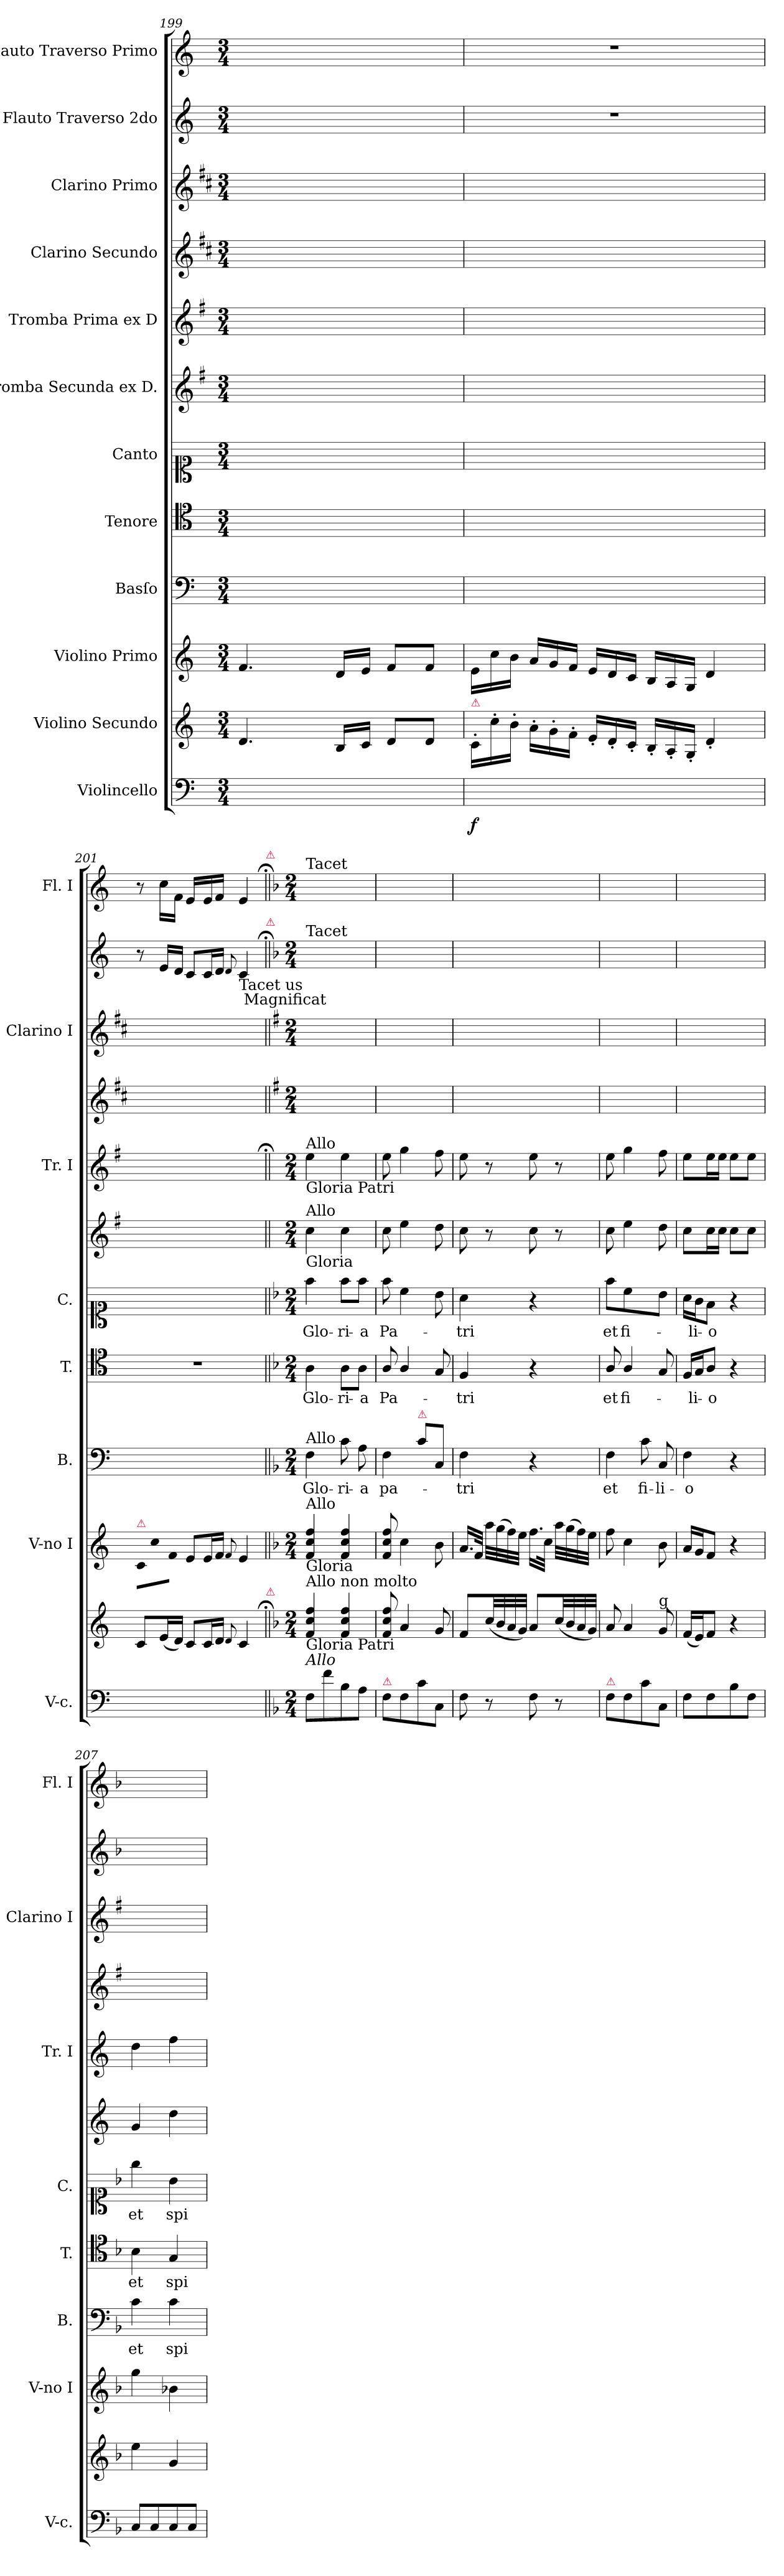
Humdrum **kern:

**kern	**dynam	**kern	**kern	**kern	**text	**kern	**text	**kern	**text	**kern	**kern	**kern	**kern	**kern	**kern
*part12	*part12	*part11	*part10	*part9	*part9	*part8	*part8	*part7	*part7	*part6	*part5	*part4	*part3	*part2	*part1
*staff12	*staff12	*staff11	*staff10	*staff9	*staff9	*staff8	*staff8	*staff7	*staff7	*staff6	*staff5	*staff4	*staff3	*staff2	*staff1
*I"Violincello	*	*I"Violino Secundo	*I"Violino Primo	*I"Basſo	*	*I"Tenore	*	*I"Canto	*	*I"Tromba Secunda ex D.	*I"Tromba Prima ex D	*I"Clarino Secundo	*I"Clarino Primo	*I"Flauto Traverso 2do	*I"Flauto Traverso Primo
*I'V-c.	*	*	*I'V-no I	*I'B.	*	*I'T.	*	*I'C.	*	*	*I'Tr. I	*	*I'Clarino I	*	*I'Fl. I
*clefF4	*	*clefG2	*clefG2	*clefF4	*	*clefC4	*	*clefC1	*	*clefG2	*clefG2	*clefG2	*clefG2	*clefG2	*clefG2
*	*	*	*	*	*	*	*	*	*	*ITrd4c7	*ITrd4c7	*ITrd1c2	*ITrd1c2	*	*
*k[]	*	*k[]	*k[]	*k[]	*	*k[]	*	*k[]	*	*k[]	*k[]	*k[]	*k[]	*k[]	*k[]
*M3/4	*	*M3/4	*M3/4	*M3/4	*	*M3/4	*	*M3/4	*	*M3/4	*M3/4	*M3/4	*M3/4	*M3/4	*M3/4
=199	=199	=199	=199	=199	=199	=199	=199	=199	=199	=199	=199	=199	=199	=199	=199
4GG/yy	.	4.d/	4.f/	2.ryy	.	2.ryy	.	2.ryy	.	2.ryy	2.ryy	2.ryy	2.ryy	2.ryy	2.ryy
4G\yy	.	.	.	.	.	.	.	.	.	.	.	.	.	.	.
.	.	16B/LL	16d/LL	.	.	.	.	.	.	.	.	.	.	.	.
.	.	16c/JJ	16e/JJ	.	.	.	.	.	.	.	.	.	.	.	.
4GG/yy	.	8d/L	8f/L	.	.	.	.	.	.	.	.	.	.	.	.
.	.	8d/J	8f/J	.	.	.	.	.	.	.	.	.	.	.	.
=200	=200	=200	=200	=200	=200	=200	=200	=200	=200	=200	=200	=200	=200	=200	=200
*	*	*Xtuplet	*Xtuplet	*	*	*	*	*	*	*	*	*	*	*	*
!	!	!LO:TX:a:color=crimson:t=⚠	!	!	!	!	!	!	!	!	!	!	!	!	!
8C\Lyy	f	24c'/LL	24e/LL	2.ryy	.	2.ryy	.	2.ryy	.	2.ryy	2.ryy	2.ryy	2.ryy	2.r	2.r
.	.	24cc'>\	24cc\	.	.	.	.	.	.	.	.	.	.	.	.
.	.	24b'>\JJ	24b\JJ	.	.	.	.	.	.	.	.	.	.	.	.
8F\Jyy	.	24a'\LL	24a/LL	.	.	.	.	.	.	.	.	.	.	.	.
.	.	24g'\	24g/	.	.	.	.	.	.	.	.	.	.	.	.
.	.	24f'\JJ	24f/JJ	.	.	.	.	.	.	.	.	.	.	.	.
4G\yy	.	24e'/LL	24e/LL	.	.	.	.	.	.	.	.	.	.	.	.
.	.	24d'/	24d/	.	.	.	.	.	.	.	.	.	.	.	.
.	.	24c'/JJ	24c/JJ	.	.	.	.	.	.	.	.	.	.	.	.
.	.	24B'/LL	24B/LL	.	.	.	.	.	.	.	.	.	.	.	.
.	.	24A'/	24A/	.	.	.	.	.	.	.	.	.	.	.	.
.	.	24G'/JJ	24G/JJ	.	.	.	.	.	.	.	.	.	.	.	.
4GG/yy	.	4d'/	4d/	.	.	.	.	.	.	.	.	.	.	.	.
=201	=201	=201	=201	=201	=201	=201	=201	=201	=201	=201	=201	=201	=201	=201	=201
!	!	!	!LO:TX:a:color=crimson:t=⚠	!	!	!	!	!	!	!	!	!	!	!	!
!	!	!	!LO:N:vis=16	!	!	!	!	!	!	!	!	!	!	!	!
4C/yy	.	8c/L	12c/LL	2.ryy	.	2.r	.	2.ryy	.	2.ryy	2.ryy	2.ryy	2.ryy	8r	8r
!	!	!	!LO:N:vis=16	!	!	!	!	!	!	!	!	!	!	!	!
.	.	.	12cc\	.	.	.	.	.	.	.	.	.	.	.	.
.	.	(16e/L	.	.	.	.	.	.	.	.	.	.	.	16e/LL	16cc\LL
!	!	!	!LO:N:vis=16	!	!	!	!	!	!	!	!	!	!	!	!
.	.	.	12f\JJ	.	.	.	.	.	.	.	.	.	.	.	.
.	.	16d/JJ)	.	.	.	.	.	.	.	.	.	.	.	16d/JJ	16f\JJ
!	!	!	!	!	!	!	!	!	!	!	!	!	!	!	!LO:N:vis=16
4ryy	.	8c/L	8e/L	.	.	.	.	.	.	.	.	.	.	8c/L	8e/LL
.	.	16c/L	16e/L	.	.	.	.	.	.	.	.	.	.	16c/L	16e/
.	.	16d/JJ	16f/JJ	.	.	.	.	.	.	.	.	.	.	16d/JJ	16f/JJ
.	.	8qqd/	8qqf/	.	.	.	.	.	.	.	.	.	.	8qqd/	.
!	!	!	!	!	!	!	!	!	!	!	!	!	!	!LO:TX:b:t=Tacet us\n Magnificat	!
4ryy	.	4c/	4e/	.	.	.	.	.	.	.	.	.	.	4c/	4e/
!	!	!	!	!	!	!	!	!	!	!	!	!	!	!	!LO:TX:a:color=crimson:t=⚠
!	!	!	!	!	!	!	!	!	!	!	!	!	!	!LO:TX:a:color=crimson:t=⚠	!
!	!	!LO:TX:a:color=crimson:t=⚠	!	!	!	!	!	!	!	!	!	!	!	!	!
=202||	=202||;	=202||;	=202||	=202||	=202||;	=202||	=202||;	=202||	=202||;	=202||	=202||;	=202||	=202||	=202||;	=202||;
*k[b-]	*	*k[b-]	*k[b-]	*k[b-]	*	*k[b-]	*	*k[b-]	*	*k[b-]	*k[b-]	*k[b-]	*k[b-]	*k[b-]	*k[b-]
*M2/4	*	*M2/4	*M2/4	*M2/4	*	*M2/4	*	*M2/4	*	*M2/4	*M2/4	*M2/4	*M2/4	*M2/4	*M2/4
!	!	!	!	!	!	!	!	!	!	!	!	!	!	!	!LO:TX:a:t=Tacet
!	!	!	!	!	!	!	!	!	!	!	!	!	!	!LO:TX:a:t=Tacet	!
!	!	!	!	!	!	!	!	!	!	!	!LO:TX:a:t=Allo	!	!	!	!
!	!	!	!	!	!	!	!	!	!	!	!LO:TX:b:t=Gloria Patri	!	!	!	!
!	!	!	!	!	!	!	!	!	!	!LO:TX:a:t=Allo	!	!	!	!	!
!	!	!	!	!	!	!	!	!	!	!LO:TX:b:t=Gloria	!	!	!	!	!
!	!	!	!	!LO:TX:a:t=Allo	!	!	!	!	!	!	!	!	!	!	!
!	!	!	!LO:TX:a:t=Allo	!	!	!	!	!	!	!	!	!	!	!	!
!	!	!	!LO:TX:b:t=Gloria	!	!	!	!	!	!	!	!	!	!	!	!
!	!	!LO:TX:a:t=Allo non molto	!	!	!	!	!	!	!	!	!	!	!	!	!
!	!	!LO:TX:b:t=Gloria Patri	!	!	!	!	!	!	!	!	!	!	!	!	!
!LO:TX:a:i:t=Allo	!	!	!	!	!	!	!	!	!	!	!	!	!	!	!
8F\L	.	4f/ 4cc/ 4ff/	4f/ 4cc/ 4ff/	4F\	Glo-	4A\	Glo-	4ff\	Glo-	4f\	4a\	2ryy	2ryy	2ryy	2ryy
8f\	.	.	.	.	.	.	.	.	.	.	.	.	.	.	.
8B-\	.	4f/ 4cc/ 4ff/	4f/ 4cc/ 4ff/	8c\	-ri-	8A\L	-ri-	8ff\L	-ri-	4f\	4a\	.	.	.	.
8A\J	.	.	.	8A\	-a	8A\J	-a	8ff\J	-a	.	.	.	.	.	.
=203	=203	=203	=203	=203	=203	=203	=203	=203	=203	=203	=203	=203	=203	=203	=203
!LO:TX:a:color=crimson:t=⚠	!	!	!	!	!	!	!	!	!	!	!	!	!	!	!
8F\L	.	8f/ 8cc/ 8ff/	8f/ 8cc/ 8ff/	4F\	pa-	8A/	Pa-	8ff\	Pa-	8f\	8a\	2ryy	2ryy	2ryy	2ryy
8F\	.	4a/	4cc\	.	.	4A/	.	4cc\	.	4a\	4cc\	.	.	.	.
!	!	!	!	!LO:TX:a:color=crimson:t=⚠	!	!	!	!	!	!	!	!	!	!	!
8c\	.	.	.	8c\L	.	.	.	.	.	.	.	.	.	.	.
8C/J	.	8g/	8b-\	8C/J	.	8G/	.	8b-\	.	8g\	8b-\	.	.	.	.
=204	=204	=204	=204	=204	=204	=204	=204	=204	=204	=204	=204	=204	=204	=204	=204
8F\	.	8f/L	16.a/LL	4F\	-tri	4F/	-tri	4a\	-tri	8f\	8a\	2ryy	2ryy	2ryy	2ryy
.	.	.	32f/JJk	.	.	.	.	.	.	.	.	.	.	.	.
8r	.	(32cc\LL	32aa\LLL	.	.	.	.	.	.	8r	8r	.	.	.	.
.	.	32b-\	(32gg\	.	.	.	.	.	.	.	.	.	.	.	.
.	.	32a/	32ff\)	.	.	.	.	.	.	.	.	.	.	.	.
.	.	32g/JJJ)	32ee\JJJ	.	.	.	.	.	.	.	.	.	.	.	.
8F\	.	8a/L	16.ff\LL	4r	.	4r	.	4r	.	8f\	8a\	.	.	.	.
.	.	.	32cc\JJk	.	.	.	.	.	.	.	.	.	.	.	.
8r	.	(32cc\LL	32aa\LLL	.	.	.	.	.	.	8r	8r	.	.	.	.
.	.	32b-\	(32gg\	.	.	.	.	.	.	.	.	.	.	.	.
.	.	32a/	32ff\)	.	.	.	.	.	.	.	.	.	.	.	.
.	.	32g/JJJ)	32ee\JJJ	.	.	.	.	.	.	.	.	.	.	.	.
=205	=205	=205	=205	=205	=205	=205	=205	=205	=205	=205	=205	=205	=205	=205	=205
!LO:TX:a:color=crimson:t=⚠	!	!	!	!	!	!	!	!	!	!	!	!	!	!	!
8F\L	.	8a/	8ff\	4F\	et	8A/	et	8ff\L	et	8f\	8a\	2ryy	2ryy	2ryy	2ryy
!	!	!	!	!	!	!	!	!LO:N:vis=8	!	!	!	!	!	!	!
8F\	.	4a/	4cc\	.	.	4A/	fi-	4cc\J	fi-	4a\	4cc\	.	.	.	.
8c\	.	.	.	8c\	fi-	.	.	.	.	.	.	.	.	.	.
!	!	!LO:TX:a:t=g	!	!	!	!	!	!	!	!	!	!	!	!	!
8C/J	.	8g/	8b-\	8C/	-li-	8G/	.	8b-\J	.	8g\	8b-\	.	.	.	.
=206	=206	=206	=206	=206	=206	=206	=206	=206	=206	=206	=206	=206	=206	=206	=206
8F\L	.	(16f/LL	16a/LL	4F\	-o	16F/LL	.	16a\LL	.	8f\L	8a\L	2ryy	2ryy	2ryy	2ryy
.	.	16e/J)	16g/J	.	.	16G/J	-li-	16g\J	-li-	.	.	.	.	.	.
8F\	.	8f/J	8f/J	.	.	8A/J	-o	8f\J	-o	16f\L	16a\L	.	.	.	.
.	.	.	.	.	.	.	.	.	.	16f\JJ	16a\JJ	.	.	.	.
8B-\	.	4r	4r	4r	.	4r	.	4r	.	8f\L	8a\L	.	.	.	.
8F\J	.	.	.	.	.	.	.	.	.	8f\J	8a\J	.	.	.	.
=207	=207	=207	=207	=207	=207	=207	=207	=207	=207	=207	=207	=207	=207	=207	=207
8C/L	.	4ee\	4gg\	4c\	et	4B-\	et	4gg\	et	4c/	4g\	2ryy	2ryy	2ryy	2ryy
8C/	.	.	.	.	.	.	.	.	.	.	.	.	.	.	.
8C/	.	4g/	4b-X\	4c\	spi-	4G/	spi-	4b-\	spi-	4g\	4b-\	.	.	.	.
8C/J	.	.	.	.	.	.	.	.	.	.	.	.	.	.	.
=	=	=	=	=	=	=	=	=	=	=	=	=	=	=	=
*-	*-	*-	*-	*-	*-	*-	*-	*-	*-	*-	*-	*-	*-	*-	*-
